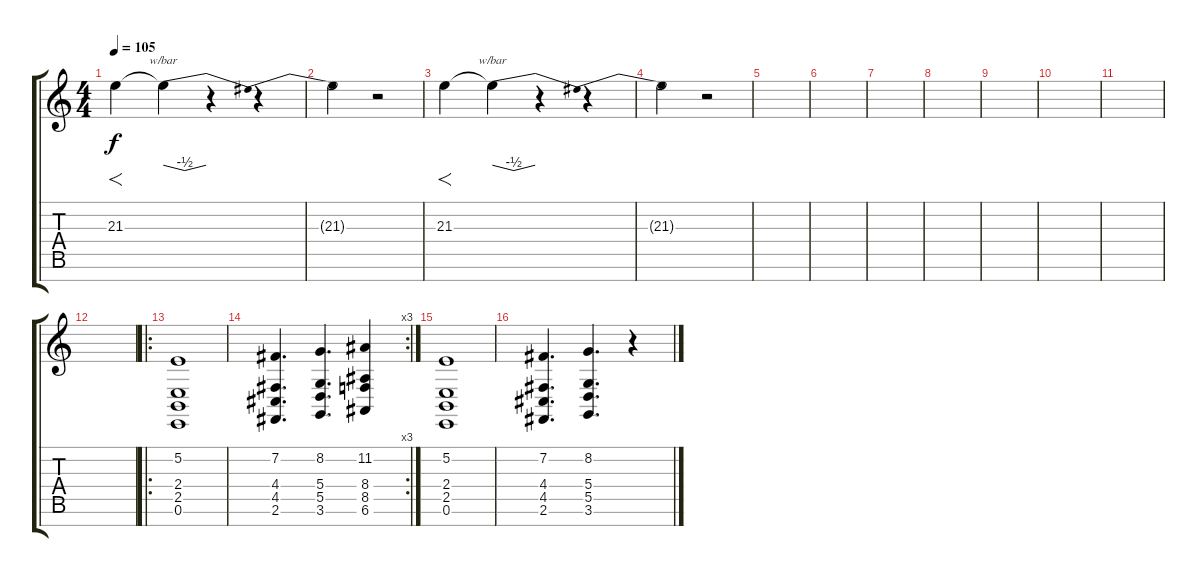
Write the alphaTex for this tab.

\track "" {instrument pad4choir}
\staff {score tabs}
\tuning (E4 B3 G3 D3 A2 E2 B1) {hide}
\ts (4 4)
\tempo 105
\clef g2
\ks c
21.3.4{f dy f} 21.3{t}.4{tbe (dip default 0 0 30 -2 60 0)} r.4 r.4 |
21.3{t}.2 r.2 |
21.3.4{f} 21.3{t}.4{tbe (dip default 0 0 30 -2 60 0)} r.4 r.4 |
21.3{t}.2 r.2 |
|
|
|
|
|
|
|
|
\ro
(5.2 2.4 2.5 0.6).1 |
\rc 3
(7.2 4.4 4.5 2.6).4{d} (8.2 5.4 5.5 3.6).4{d} (11.2 8.4 8.5 6.6).4 |
(5.2 2.4 2.5 0.6).1 |
(7.2 4.4 4.5 2.6).4{d} (8.2 5.4 5.5 3.6).4{d} r.4
